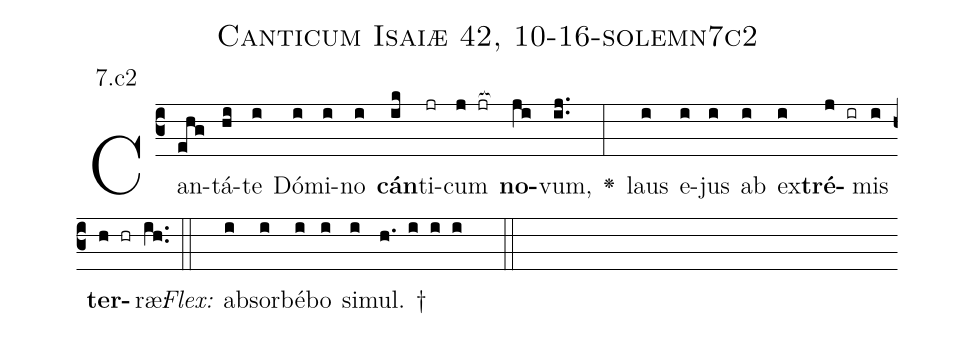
name: Canticum Isaiæ 42, 10-16-solemn7c2;
annotation: 7.c2;
%%
(c3)Can(ehg)tá(hi)te(i) Dó(i)mi(i)no(i) <b>cán</b>(ik)ti(jr)cum(j jr[ocb:1{]) <b>no</b>(ji[ocb:0}])vum,(ij..) <v>\greheightstar</v>(:) laus(i) e(i)jus(i) ab(i) ex(i)<b>tré</b>(j ir)mis(i) <b>ter</b>(h hr)ræ:(ih..) (::)
<i>Flex:</i>()  ab(i)sor(i)bé(i)bo(i) si(i)mul. †(h. i i i  ::)

%E(i) u(i) o(j) u(i) a(h) e.(ih..) (::)
